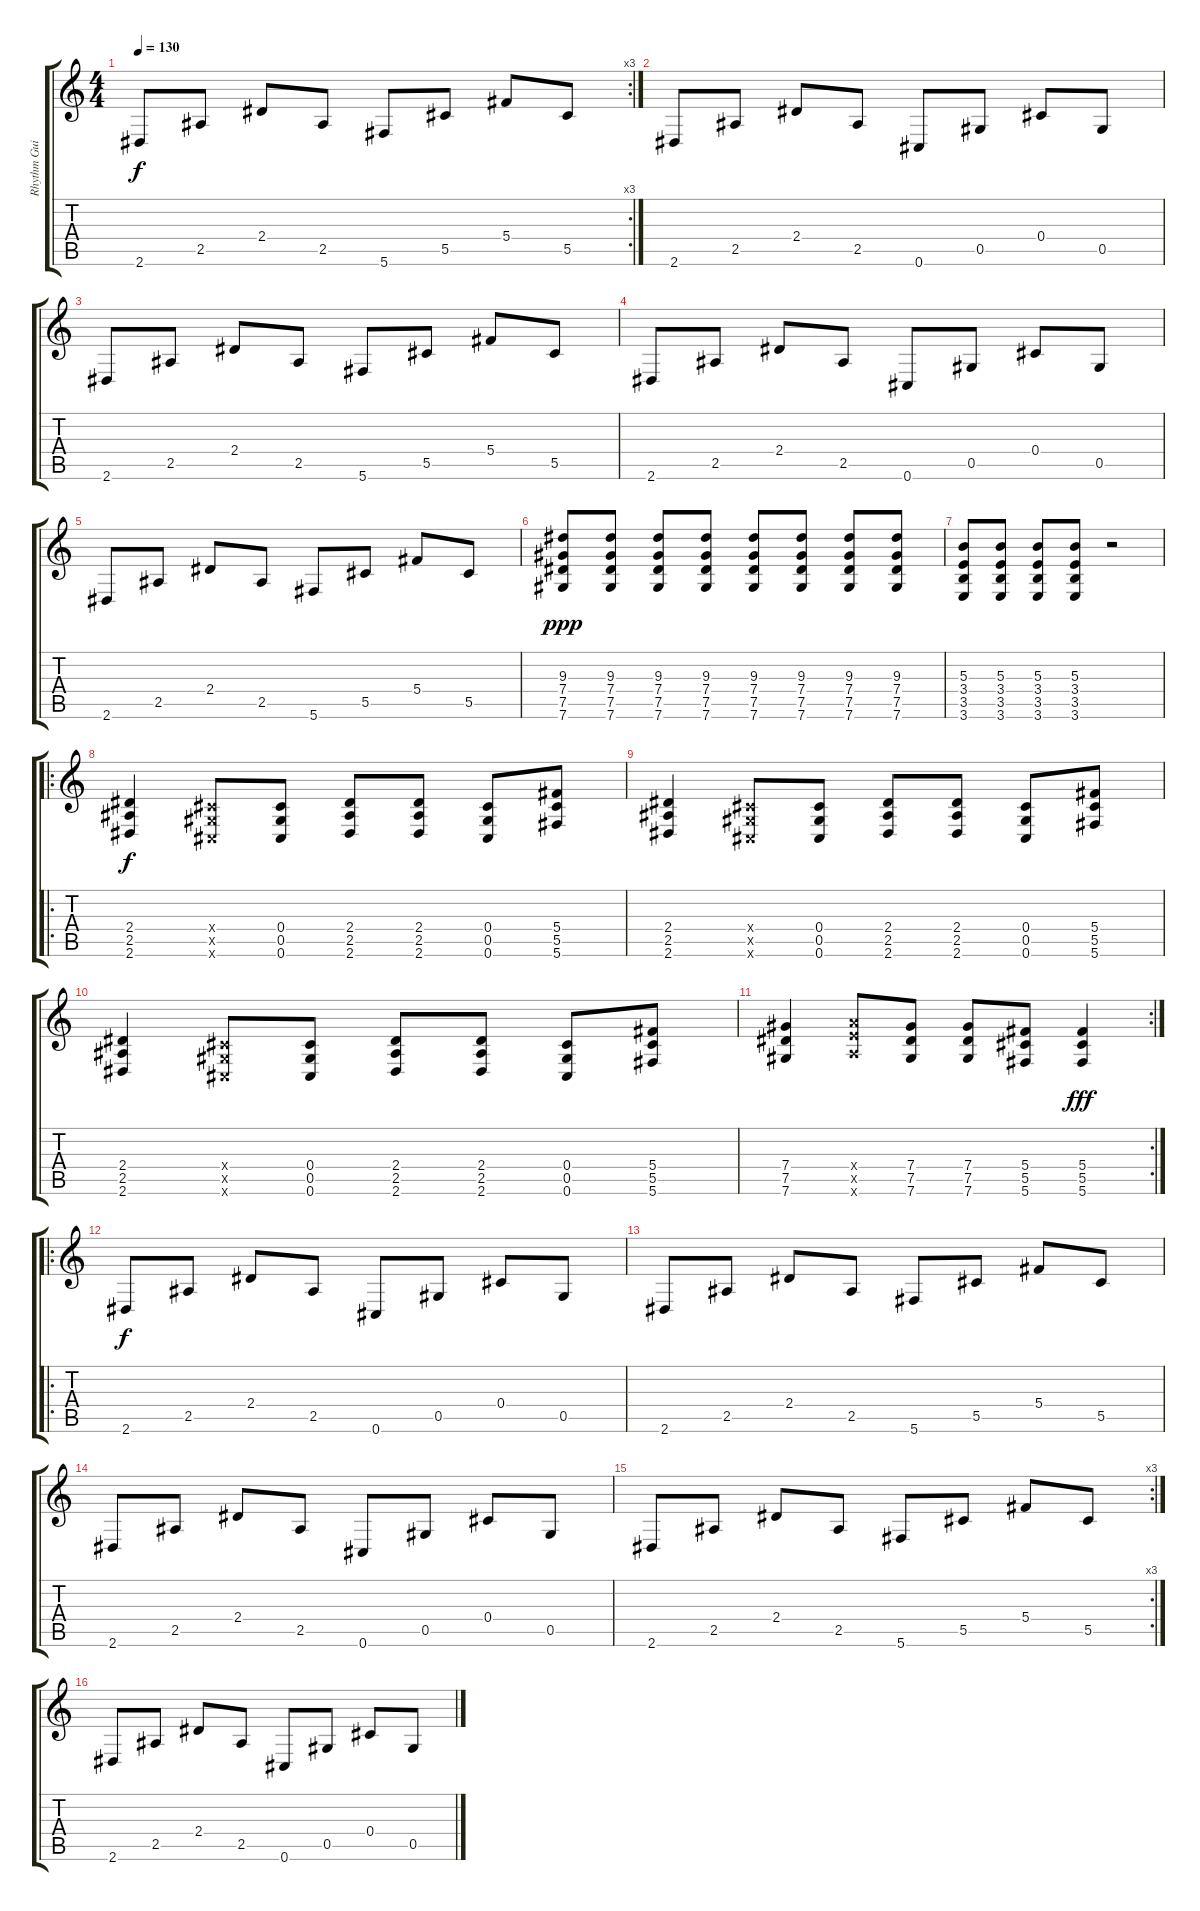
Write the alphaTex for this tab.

\track ("Rhythm Guitar" "Rhythm Gui") {instrument distortionguitar}
\staff {score tabs}
\tuning (Eb4 Bb3 Gb3 Db3 Ab2 Db2) {hide}
\rc 3
\ts (4 4)
\tempo 130
\clef g2
\ks c
2.6.8{dy f} 2.5.8 2.4.8 2.5.8 5.6.8 5.5.8 5.4.8 5.5.8 |
2.6.8{instrument electricguitarclean} 2.5.8 2.4.8 2.5.8 0.6.8 0.5.8 0.4.8 0.5.8 |
2.6.8 2.5.8 2.4.8 2.5.8 5.6.8 5.5.8 5.4.8 5.5.8 |
2.6.8{instrument electricguitarclean} 2.5.8 2.4.8 2.5.8 0.6.8 0.5.8 0.4.8 0.5.8 |
2.6.8 2.5.8 2.4.8 2.5.8 5.6.8 5.5.8 5.4.8 5.5.8 |
(9.3 7.4 7.5 7.6).8{dy ppp instrument distortionguitar} (9.3 7.4 7.5 7.6).8 (9.3 7.4 7.5 7.6).8 (9.3 7.4 7.5 7.6).8 (9.3 7.4 7.5 7.6).8 (9.3 7.4 7.5 7.6).8 (9.3 7.4 7.5 7.6).8 (9.3 7.4 7.5 7.6).8 |
(5.3 3.4 3.5 3.6).8 (5.3 3.4 3.5 3.6).8 (5.3 3.4 3.5 3.6).8 (5.3 3.4 3.5 3.6).8 r.2 |
\ro
(2.4 2.5 2.6).4{dy f} (0.4{x} 0.5{x} 0.6{x}).8 (0.4 0.5 0.6).8 (2.4 2.5 2.6).8 (2.4 2.5 2.6).8 (0.4 0.5 0.6).8 (5.4 5.5 5.6).8 |
(2.4 2.5 2.6).4 (0.4{x} 0.5{x} 0.6{x}).8 (0.4 0.5 0.6).8 (2.4 2.5 2.6).8 (2.4 2.5 2.6).8 (0.4 0.5 0.6).8 (5.4 5.5 5.6).8 |
(2.4 2.5 2.6).4 (0.4{x} 0.5{x} 0.6{x}).8 (0.4 0.5 0.6).8 (2.4 2.5 2.6).8 (2.4 2.5 2.6).8 (0.4 0.5 0.6).8 (5.4 5.5 5.6).8 |
\rc 2
(7.4 7.5 7.6).4 (8.4{x} 8.5{x} 8.6{x}).8 (7.4 7.5 7.6).8 (7.4 7.5 7.6).8 (5.4 5.5 5.6).8 (5.4 5.5 5.6).4{dy fff} |
\ro
2.6.8{dy f instrument electricguitarclean} 2.5.8 2.4.8 2.5.8 0.6.8 0.5.8 0.4.8 0.5.8 |
2.6.8 2.5.8 2.4.8 2.5.8 5.6.8 5.5.8 5.4.8 5.5.8 |
2.6.8{instrument electricguitarclean} 2.5.8 2.4.8 2.5.8 0.6.8 0.5.8 0.4.8 0.5.8 |
\rc 3
2.6.8 2.5.8 2.4.8 2.5.8 5.6.8 5.5.8 5.4.8 5.5.8 |
2.6.8{instrument electricguitarclean} 2.5.8 2.4.8 2.5.8 0.6.8 0.5.8 0.4.8 0.5.8
